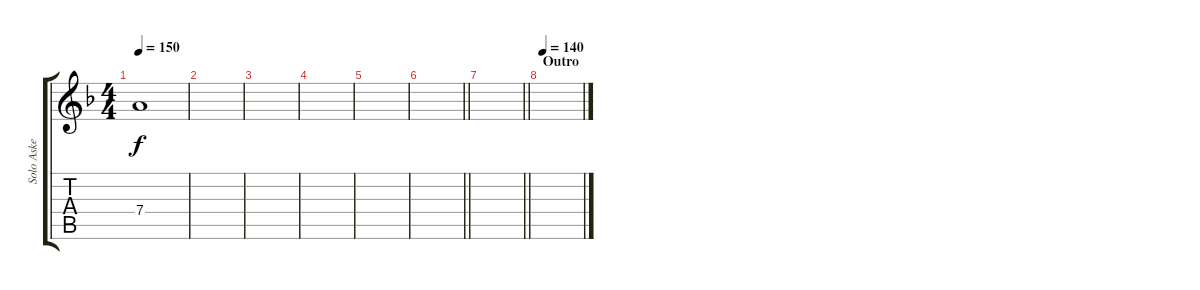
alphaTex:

\track ("Solo Aske" "Solo Aske") {instrument distortionguitar}
\staff {score tabs}
\tuning (E4 B3 G3 D3 A2 D2) {hide}
\ts (4 4)
\tempo 150
\clef g2
\ks dminor
7.4{t}.1{dy f} |
|
|
|
|
\barLineRight lightlight
|
\barLineRight lightlight
|
\section ("" "Outro")
\tempo (140 0.03125)
